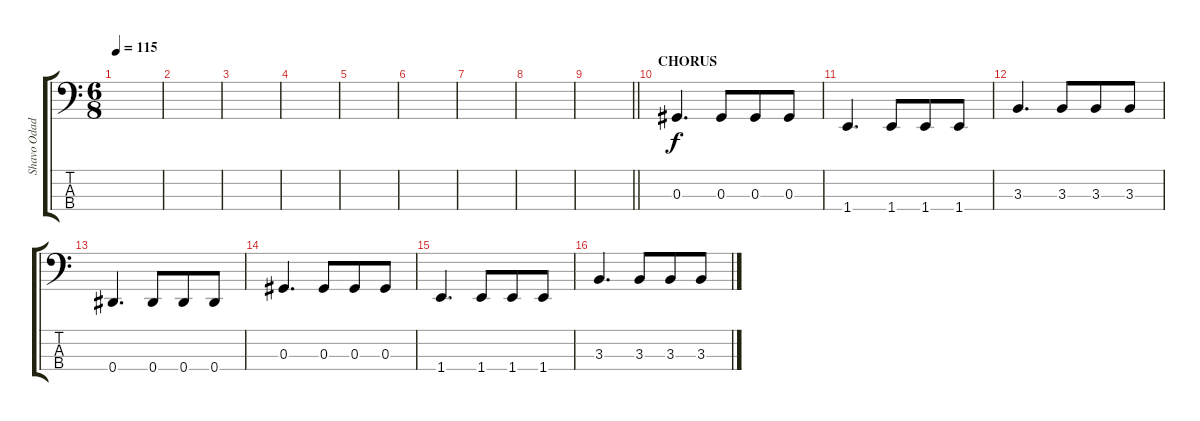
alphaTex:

\track ("Shavo Odadjin" "Shavo Odad") {instrument electricbassfinger}
\staff {score tabs}
\tuning (Gb2 Db2 Ab1 Eb1) {hide}
\ts (6 8)
\tempo 115
\clef f4
\ks c
|
|
|
|
|
|
|
|
\barLineRight lightlight
|
\section ("" "CHORUS")
0.3.4{d} 0.3.8 0.3.8 0.3.8 |
1.4.4{d} 1.4.8 1.4.8 1.4.8 |
3.3.4{d} 3.3.8 3.3.8 3.3.8 |
0.4.4{d} 0.4.8 0.4.8 0.4.8 |
0.3.4{d} 0.3.8 0.3.8 0.3.8 |
1.4.4{d} 1.4.8 1.4.8 1.4.8 |
3.3.4{d} 3.3.8 3.3.8 3.3.8
